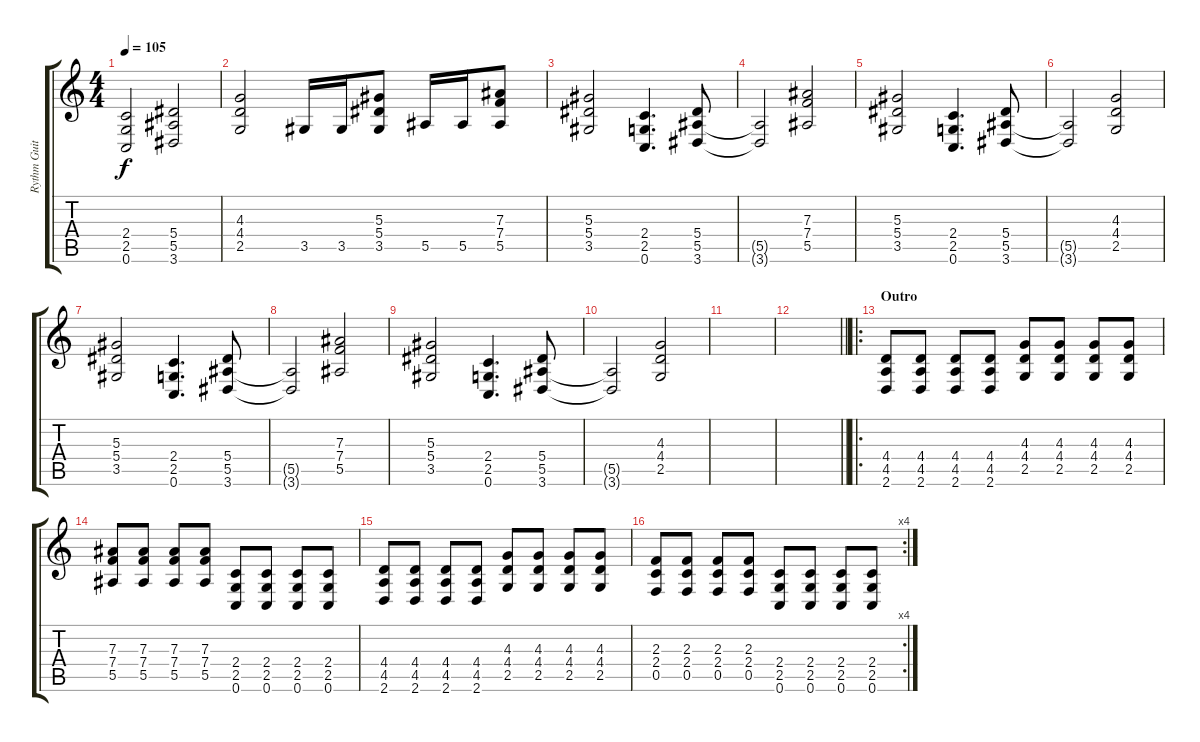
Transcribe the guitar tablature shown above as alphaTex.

\track ("Rythm Guitar" "Rythm Guit") {instrument distortionguitar}
\staff {score tabs}
\tuning (C4 G3 Eb3 Bb2 F2 C2) {hide}
\ts (4 4)
\tempo 105
\clef g2
\ks c
(2.4 2.5 0.6).2{dy f} (5.4 5.5 3.6).2 |
(4.3 4.4 2.5).2 3.5.16 3.5.16 (5.3 5.4 3.5).8 5.5.16 5.5.16 (7.3 7.4 5.5).8 |
(5.3 5.4 3.5).2 (2.4 2.5 0.6).4{d} (5.4 5.5 3.6).8 |
(5.5{t} 3.6{t}).2 (7.3 7.4 5.5).2 |
(5.3 5.4 3.5).2 (2.4 2.5 0.6).4{d} (5.4 5.5 3.6).8 |
(5.5{t} 3.6{t}).2 (4.3 4.4 2.5).2 |
(5.3 5.4 3.5).2 (2.4 2.5 0.6).4{d} (5.4 5.5 3.6).8 |
(5.5{t} 3.6{t}).2 (7.3 7.4 5.5).2 |
(5.3 5.4 3.5).2 (2.4 2.5 0.6).4{d} (5.4 5.5 3.6).8 |
(5.5{t} 3.6{t}).2 (4.3 4.4 2.5).2 |
|
\barLineRight lightlight
|
\ro
\section ("" "Outro")
(4.4 4.5 2.6).8{balance 0} (4.4 4.5 2.6).8 (4.4 4.5 2.6).8 (4.4 4.5 2.6).8 (4.3 4.4 2.5).8 (4.3 4.4 2.5).8 (4.3 4.4 2.5).8 (4.3 4.4 2.5).8 |
(7.3 7.4 5.5).8 (7.3 7.4 5.5).8 (7.3 7.4 5.5).8 (7.3 7.4 5.5).8 (2.4 2.5 0.6).8 (2.4 2.5 0.6).8 (2.4 2.5 0.6).8 (2.4 2.5 0.6).8 |
(4.4 4.5 2.6).8 (4.4 4.5 2.6).8 (4.4 4.5 2.6).8 (4.4 4.5 2.6).8 (4.3 4.4 2.5).8 (4.3 4.4 2.5).8 (4.3 4.4 2.5).8 (4.3 4.4 2.5).8 |
\rc 4
(2.3 2.4 0.5).8 (2.3 2.4 0.5).8 (2.3 2.4 0.5).8 (2.3 2.4 0.5).8 (2.4 2.5 0.6).8 (2.4 2.5 0.6).8 (2.4 2.5 0.6).8 (2.4 2.5 0.6).8
